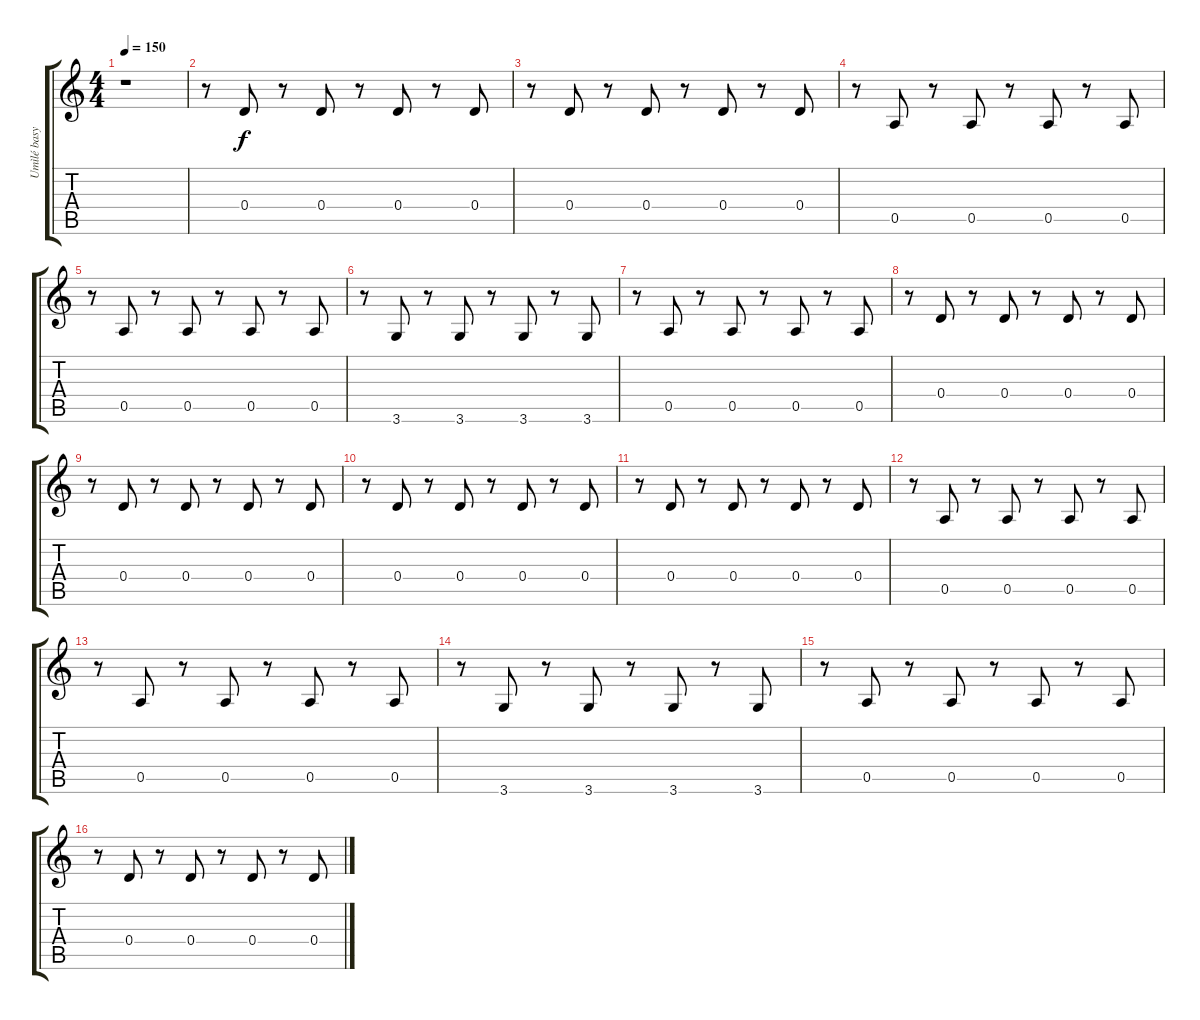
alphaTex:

\track ("Umìlé basy" "Umìlé basy") {instrument synthbass1}
\staff {score tabs}
\tuning (E4 B3 G3 D3 A2 E2) {hide}
\ts (4 4)
\tempo 150
\clef g2
\ks c
r.1{dy f} |
r.8 0.4.8 r.8 0.4.8 r.8 0.4.8 r.8 0.4.8 |
r.8 0.4.8 r.8 0.4.8 r.8 0.4.8 r.8 0.4.8 |
r.8 0.5.8 r.8 0.5.8 r.8 0.5.8 r.8 0.5.8 |
r.8 0.5.8 r.8 0.5.8 r.8 0.5.8 r.8 0.5.8 |
r.8 3.6.8 r.8 3.6.8 r.8 3.6.8 r.8 3.6.8 |
r.8 0.5.8 r.8 0.5.8 r.8 0.5.8 r.8 0.5.8 |
r.8 0.4.8 r.8 0.4.8 r.8 0.4.8 r.8 0.4.8 |
r.8 0.4.8 r.8 0.4.8 r.8 0.4.8 r.8 0.4.8 |
r.8 0.4.8 r.8 0.4.8 r.8 0.4.8 r.8 0.4.8 |
r.8 0.4.8 r.8 0.4.8 r.8 0.4.8 r.8 0.4.8 |
r.8 0.5.8 r.8 0.5.8 r.8 0.5.8 r.8 0.5.8 |
r.8 0.5.8 r.8 0.5.8 r.8 0.5.8 r.8 0.5.8 |
r.8 3.6.8 r.8 3.6.8 r.8 3.6.8 r.8 3.6.8 |
r.8 0.5.8 r.8 0.5.8 r.8 0.5.8 r.8 0.5.8 |
r.8 0.4.8 r.8 0.4.8 r.8 0.4.8 r.8 0.4.8
